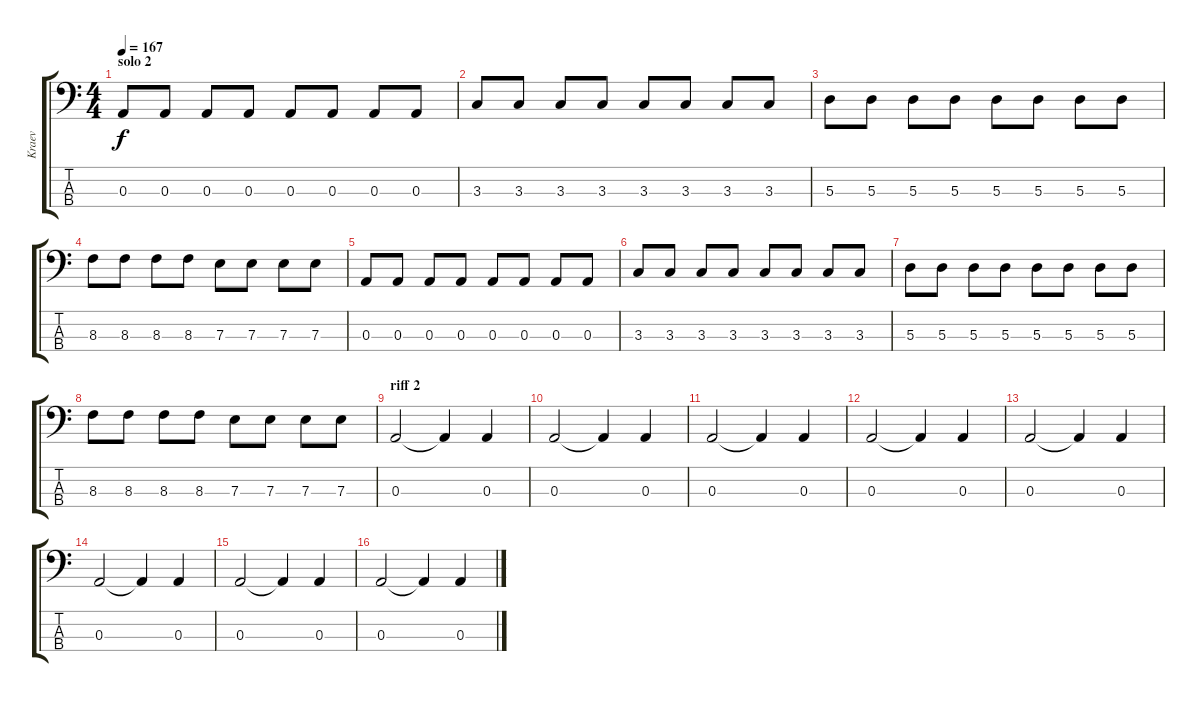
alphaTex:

\track ("Kraev" "Kraev") {instrument electricbassfinger}
\staff {score tabs}
\tuning (G2 D2 A1 E1) {hide}
\ts (4 4)
\section ("" "solo 2")
\tempo 167
\clef f4
\ks c
0.3.8{dy f} 0.3.8 0.3.8 0.3.8 0.3.8 0.3.8 0.3.8 0.3.8 |
3.3.8 3.3.8 3.3.8 3.3.8 3.3.8 3.3.8 3.3.8 3.3.8 |
5.3.8 5.3.8 5.3.8 5.3.8 5.3.8 5.3.8 5.3.8 5.3.8 |
8.3.8 8.3.8 8.3.8 8.3.8 7.3.8 7.3.8 7.3.8 7.3.8 |
0.3.8 0.3.8 0.3.8 0.3.8 0.3.8 0.3.8 0.3.8 0.3.8 |
3.3.8 3.3.8 3.3.8 3.3.8 3.3.8 3.3.8 3.3.8 3.3.8 |
5.3.8 5.3.8 5.3.8 5.3.8 5.3.8 5.3.8 5.3.8 5.3.8 |
8.3.8 8.3.8 8.3.8 8.3.8 7.3.8 7.3.8 7.3.8 7.3.8 |
\section ("" "riff 2")
0.3.2 0.3{t}.4 0.3.4 |
0.3.2 0.3{t}.4 0.3.4 |
0.3.2 0.3{t}.4 0.3.4 |
0.3.2 0.3{t}.4 0.3.4 |
0.3.2 0.3{t}.4 0.3.4 |
0.3.2 0.3{t}.4 0.3.4 |
0.3.2 0.3{t}.4 0.3.4 |
0.3.2 0.3{t}.4 0.3.4
